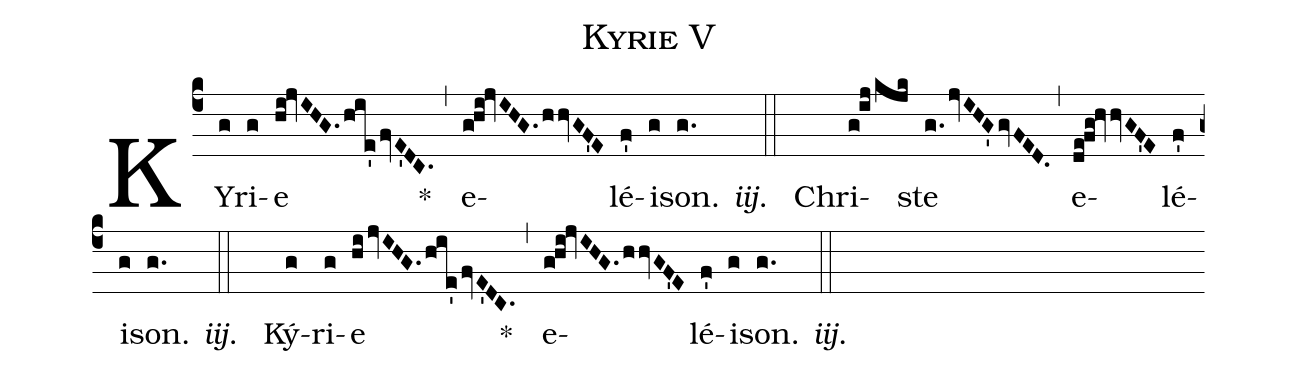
name:Kyrie V;
%%
(c4) KY(g)ri(g)e(hi!jvIHG.hie'fvE'DC.) *(,)
e(g!hi!jvIHG.hhvGF'E)lé(f')i(g)son.(g.) <i>iij</i>. (::)

Chri(g!ij!/kjk)ste(g.jvIHG'gvFED.) (,)
e(de!fg!hvvGF'E)lé(f')i(g)son.(g.) <i>iij</i>. (::)
Ký(g)ri(g)e(hijvIHG.hie'fvE'DC.) *(,)
e(g!hi!jvIHG.hhvGF'E)lé(f')i(g)son.(g.) <i>iij</i>. (::)
